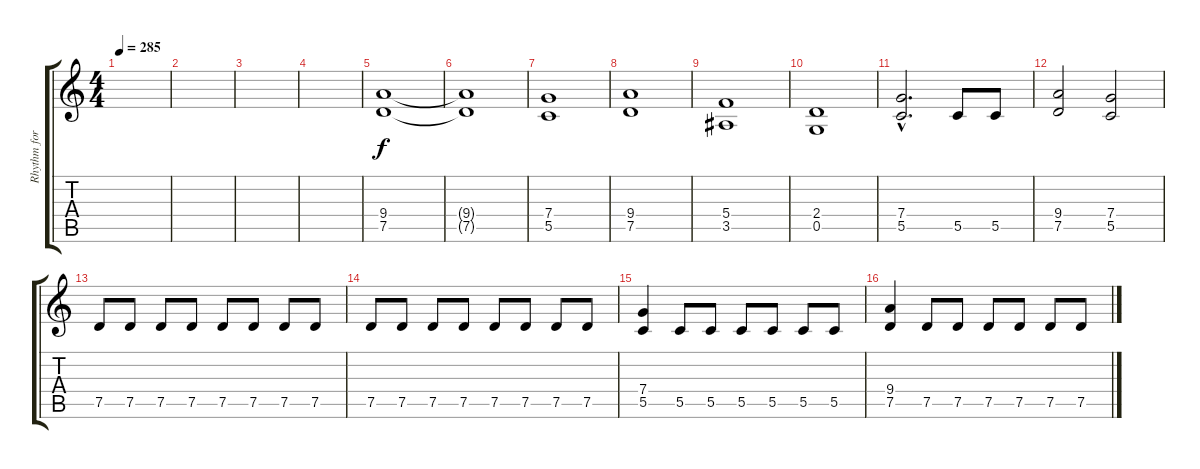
\track ("Rhythm for solo" "Rhythm for") {instrument distortionguitar}
\staff {score tabs}
\tuning (D4 A3 F3 C3 G2 D2) {hide}
\ts (4 4)
\tempo 285
\clef g2
\ks c
|
|
|
|
(9.4 7.5).1 |
(9.4{t} 7.5{t}).1 |
(7.4 5.5).1 |
(9.4 7.5).1 |
(5.4 3.5).1 |
(2.4 0.5).1 |
(7.4{hac} 5.5{hac}).2{d} 5.5.8 5.5.8 |
(9.4 7.5).2 (7.4 5.5).2 |
7.5.8 7.5.8 7.5.8 7.5.8 7.5.8 7.5.8 7.5.8 7.5.8 |
7.5.8 7.5.8 7.5.8 7.5.8 7.5.8 7.5.8 7.5.8 7.5.8 |
(7.4 5.5).4 5.5.8 5.5.8 5.5.8 5.5.8 5.5.8 5.5.8 |
(9.4 7.5).4 7.5.8 7.5.8 7.5.8 7.5.8 7.5.8 7.5.8
